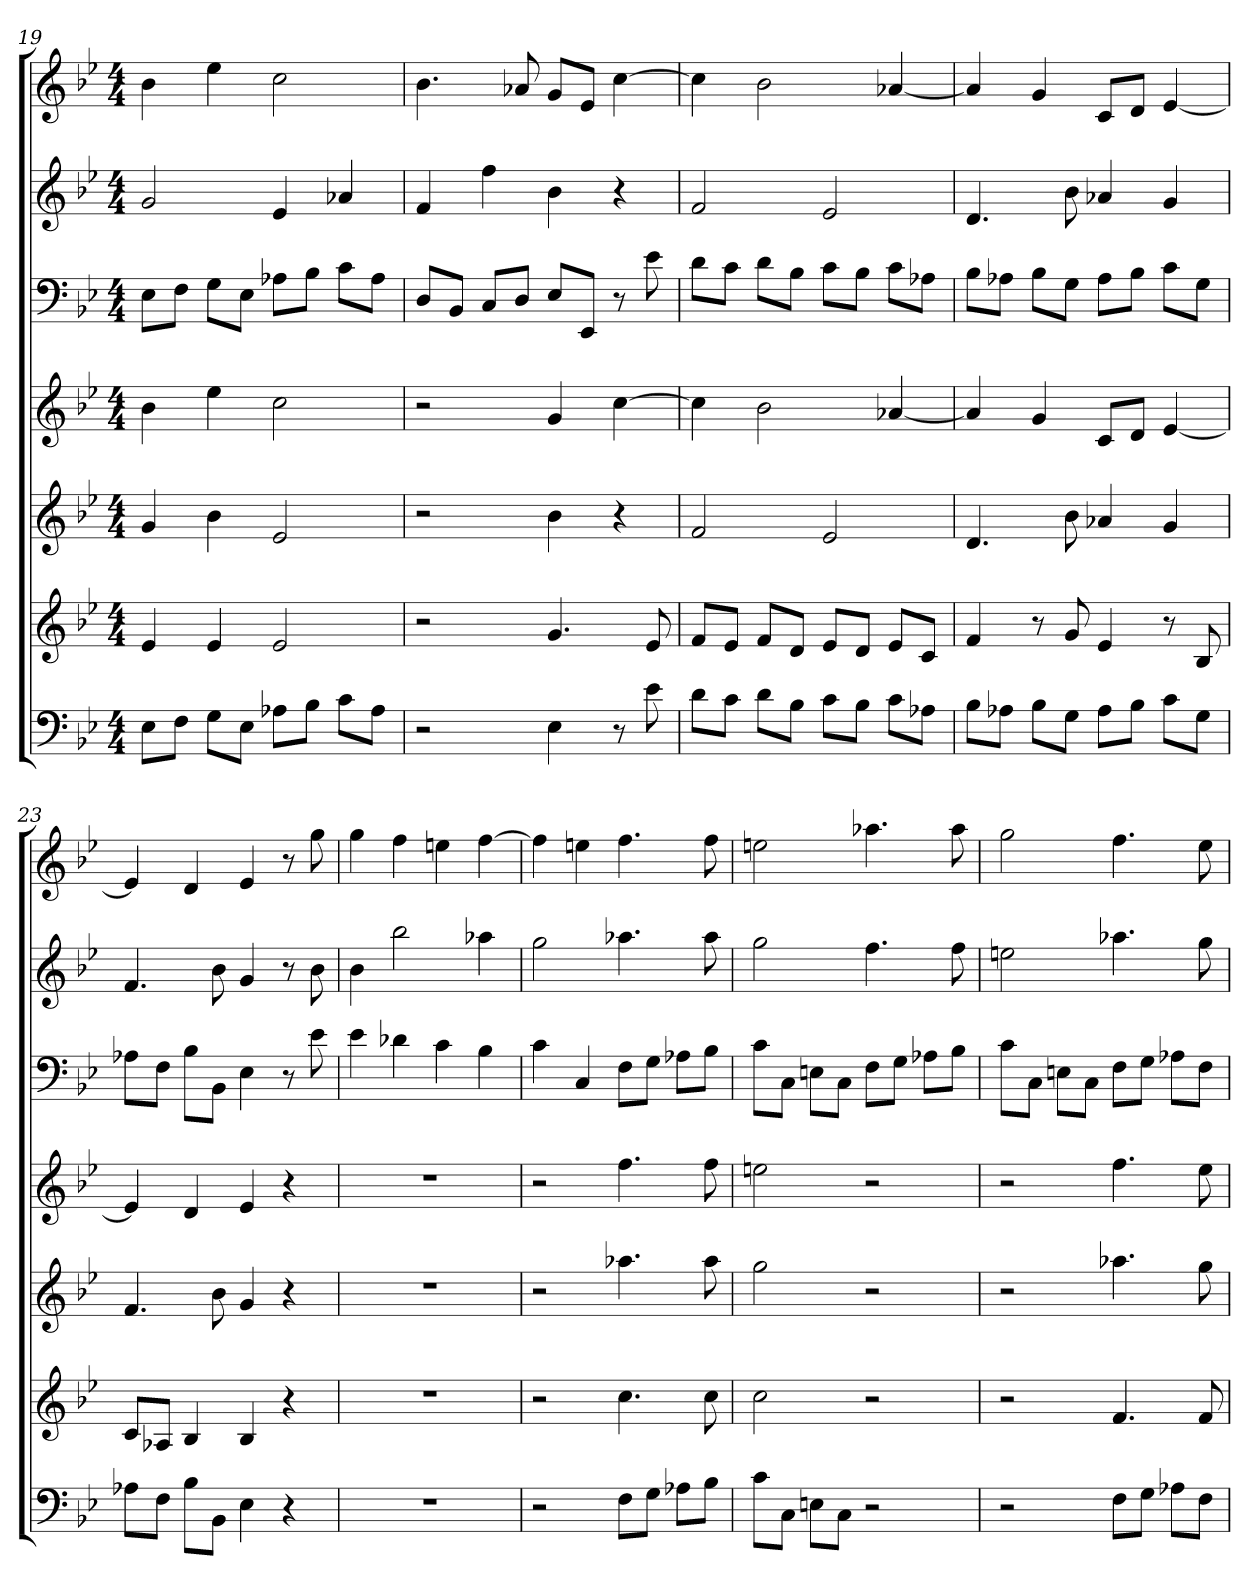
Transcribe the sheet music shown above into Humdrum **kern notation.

**kern	**kern	**kern	**kern	**kern	**kern	**kern
*part7	*part6	*part5	*part4	*part3	*part2	*part1
*staff7	*staff6	*staff5	*staff4	*staff3	*staff2	*staff1
*k[b-e-]	*k[b-e-]	*k[b-e-]	*k[b-e-]	*k[b-e-]	*k[b-e-]	*k[b-e-]
*g:	*g:	*g:	*g:	*g:	*g:	*g:
*M4/4	*M4/4	*M4/4	*M4/4	*M4/4	*M4/4	*M4/4
=19	=19	=19	=19	=19	=19	=19
8E-L	4e-	4g	4b-	8E-L	2g	4b-
8FJ	.	.	.	8FJ	.	.
8GL	4e-	4b-	4ee-	8GL	.	4ee-
8E-J	.	.	.	8E-J	.	.
8A-XL	2e-	2e-	2cc	8A-XL	4e-	2cc
8B-J	.	.	.	8B-J	.	.
8cL	.	.	.	8cL	4a-X	.
8A-J	.	.	.	8A-J	.	.
=20	=20	=20	=20	=20	=20	=20
2r	2r	2r	2r	8DL	4f	4.b-
.	.	.	.	8BB-J	.	.
.	.	.	.	8CL	4ff	.
.	.	.	.	8DJ	.	8a-X
4E-	4.g	4b-	4g	8E-L	4b-	8gL
.	.	.	.	8EE-J	.	8e-J
8r	.	4r	[4cc	8r	4r	[4cc
8e-	8e-	.	.	8e-	.	.
=21	=21	=21	=21	=21	=21	=21
8dL	8fL	2f	4cc]	8dL	2f	4cc]
8cJ	8e-J	.	.	8cJ	.	.
8dL	8fL	.	2b-	8dL	.	2b-
8B-J	8dJ	.	.	8B-J	.	.
8cL	8e-L	2e-	.	8cL	2e-	.
8B-J	8dJ	.	.	8B-J	.	.
8cL	8e-L	.	[4a-X	8cL	.	[4a-X
8A-XJ	8cJ	.	.	8A-XJ	.	.
=22	=22	=22	=22	=22	=22	=22
8B-L	4f	4.d	4a-]	8B-L	4.d	4a-]
8A-XJ	.	.	.	8A-XJ	.	.
8B-L	8r	.	4g	8B-L	.	4g
8GJ	8g	8b-	.	8GJ	8b-	.
8A-L	4e-	4a-X	8cL	8A-L	4a-X	8cL
8B-J	.	.	8dJ	8B-J	.	8dJ
8cL	8r	4g	[4e-	8cL	4g	[4e-
8GJ	8B-	.	.	8GJ	.	.
=23	=23	=23	=23	=23	=23	=23
8A-XL	8cL	4.f	4e-]	8A-XL	4.f	4e-]
8FJ	8A-XJ	.	.	8FJ	.	.
8B-L	4B-	.	4d	8B-L	.	4d
8BB-J	.	8b-	.	8BB-J	8b-	.
4E-	4B-	4g	4e-	4E-	4g	4e-
4r	4r	4r	4r	8r	8r	8r
.	.	.	.	8e-	8b-	8gg
=24	=24	=24	=24	=24	=24	=24
1r	1r	1r	1r	4e-	4b-	4gg
.	.	.	.	4d-X	2bb-	4ff
.	.	.	.	4c	.	4een
.	.	.	.	4B-	4aa-X	[4ff
=25	=25	=25	=25	=25	=25	=25
2r	2r	2r	2r	4c	2gg	4ff]
.	.	.	.	4C	.	4een
8FL	4.cc	4.aa-X	4.ff	8FL	4.aa-X	4.ff
8GJ	.	.	.	8GJ	.	.
8A-XL	.	.	.	8A-XL	.	.
8B-J	8cc	8aa-	8ff	8B-J	8aa-	8ff
=26	=26	=26	=26	=26	=26	=26
8cL	2cc	2gg	2een	8cL	2gg	2een
8CJ	.	.	.	8CJ	.	.
8EnL	.	.	.	8EnL	.	.
8CJ	.	.	.	8CJ	.	.
2r	2r	2r	2r	8FL	4.ff	4.aa-X
.	.	.	.	8GJ	.	.
.	.	.	.	8A-XL	.	.
.	.	.	.	8B-J	8ff	8aa-
=27	=27	=27	=27	=27	=27	=27
2r	2r	2r	2r	8cL	2een	2gg
.	.	.	.	8CJ	.	.
.	.	.	.	8EnL	.	.
.	.	.	.	8CJ	.	.
8FL	4.f	4.aa-X	4.ff	8FL	4.aa-X	4.ff
8GJ	.	.	.	8GJ	.	.
8A-XL	.	.	.	8A-XL	.	.
8FJ	8f	8gg	8ee-	8FJ	8gg	8ee-
=	=	=	=	=	=	=
*-	*-	*-	*-	*-	*-	*-
